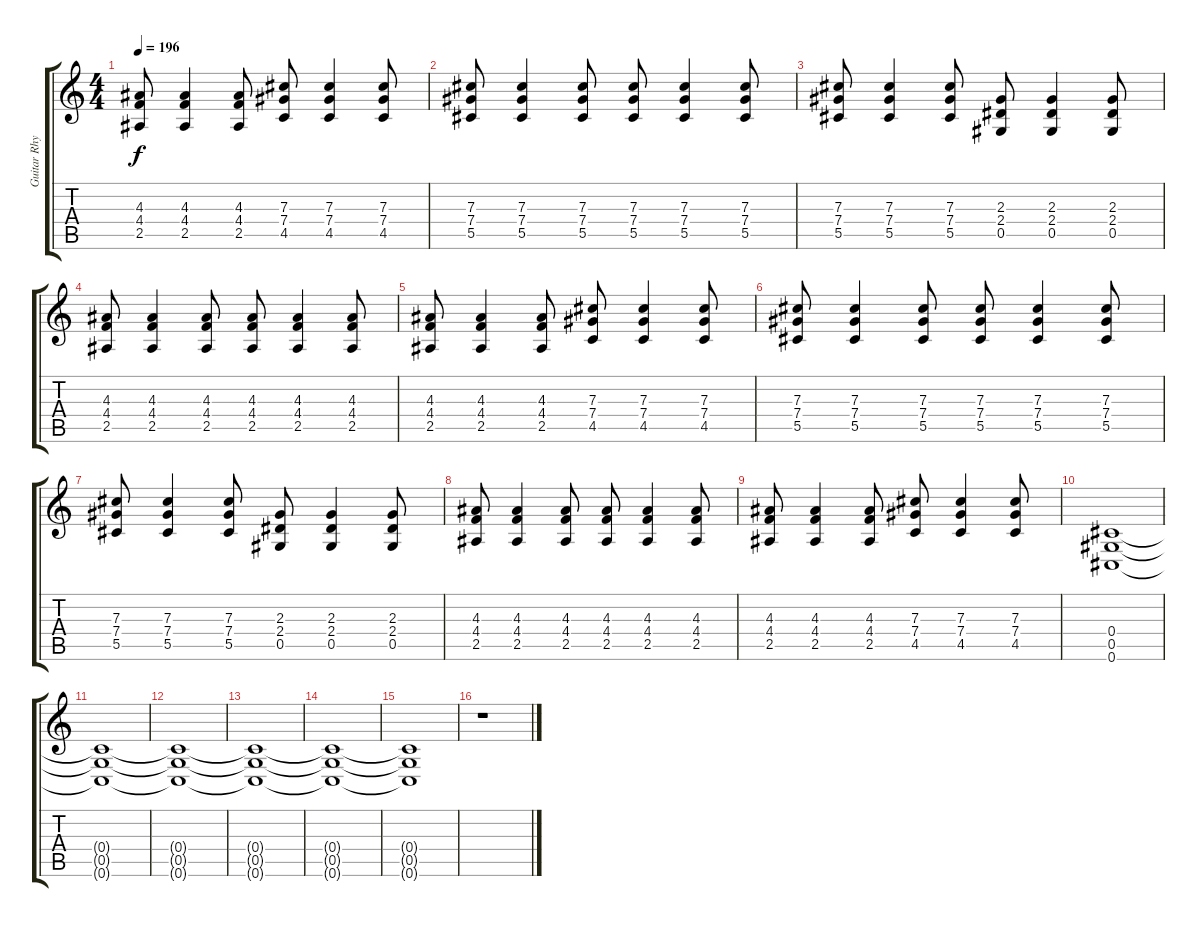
\track ("Guitar Rhythm 1" "Guitar Rhy") {instrument distortionguitar}
\staff {score tabs}
\tuning (Eb4 Bb3 Gb3 Db3 Ab2 Db2) {hide}
\ts (4 4)
\tempo 196
\clef g2
\ks c
(4.3 4.4 2.5).8{dy f} (4.3 4.4 2.5).4 (4.3 4.4 2.5).8 (7.3 7.4 4.5).8 (7.3 7.4 4.5).4 (7.3 7.4 4.5).8 |
(7.3 7.4 5.5).8 (7.3 7.4 5.5).4 (7.3 7.4 5.5).8 (7.3 7.4 5.5).8 (7.3 7.4 5.5).4 (7.3 7.4 5.5).8 |
(7.3 7.4 5.5).8 (7.3 7.4 5.5).4 (7.3 7.4 5.5).8 (2.3 2.4 0.5).8 (2.3 2.4 0.5).4 (2.3 2.4 0.5).8 |
(4.3 4.4 2.5).8 (4.3 4.4 2.5).4 (4.3 4.4 2.5).8 (4.3 4.4 2.5).8 (4.3 4.4 2.5).4 (4.3 4.4 2.5).8 |
(4.3 4.4 2.5).8 (4.3 4.4 2.5).4 (4.3 4.4 2.5).8 (7.3 7.4 4.5).8 (7.3 7.4 4.5).4 (7.3 7.4 4.5).8 |
(7.3 7.4 5.5).8 (7.3 7.4 5.5).4 (7.3 7.4 5.5).8 (7.3 7.4 5.5).8 (7.3 7.4 5.5).4 (7.3 7.4 5.5).8 |
(7.3 7.4 5.5).8 (7.3 7.4 5.5).4 (7.3 7.4 5.5).8 (2.3 2.4 0.5).8 (2.3 2.4 0.5).4 (2.3 2.4 0.5).8 |
(4.3 4.4 2.5).8 (4.3 4.4 2.5).4 (4.3 4.4 2.5).8 (4.3 4.4 2.5).8 (4.3 4.4 2.5).4 (4.3 4.4 2.5).8 |
(4.3 4.4 2.5).8 (4.3 4.4 2.5).4 (4.3 4.4 2.5).8 (7.3 7.4 4.5).8 (7.3 7.4 4.5).4 (7.3 7.4 4.5).8 |
(0.4 0.5 0.6).1 |
(0.4{t} 0.5{t} 0.6{t}).1 |
(0.4{t} 0.5{t} 0.6{t}).1 |
(0.4{t} 0.5{t} 0.6{t}).1 |
(0.4{t} 0.5{t} 0.6{t}).1 |
(0.4{t} 0.5{t} 0.6{t}).1 |
r.1
